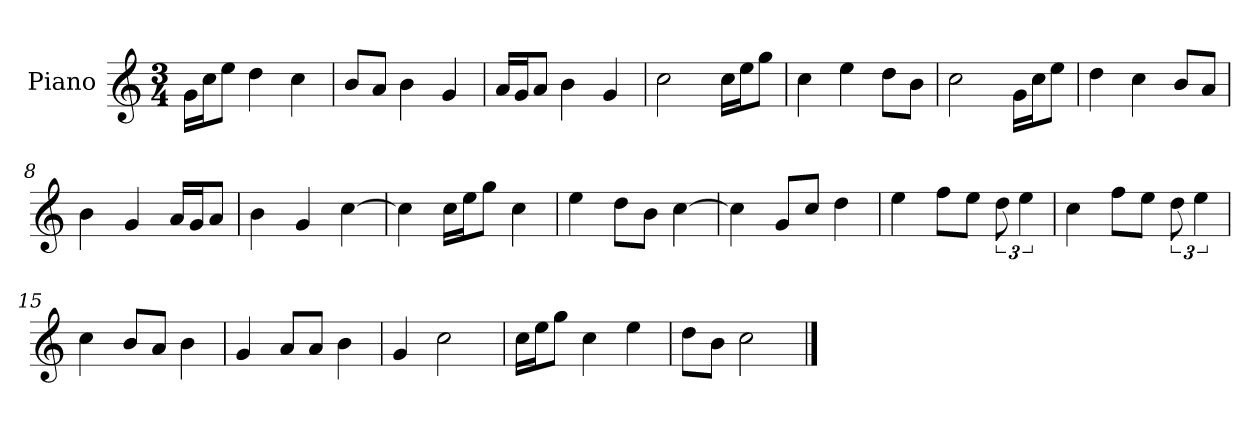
**kern
*part1
*staff1
*I"Piano
*I'P-no
*clefG2
*k[]
*M3/4
*MM180
=1
16g\LL
16cc\J
8ee\J
4dd\
4cc\
=2
8b/L
8a/J
4b\
4g/
=3
16a/LL
16g/J
8a/J
4b\
4g/
=4
2cc\
16cc\LL
16ee\J
8gg\J
=5
4cc\
4ee\
8dd\L
8b\J
=6
2cc\
16g\LL
16cc\J
8ee\J
=7
4dd\
4cc\
8b/L
8a/J
=8
4b\
4g/
16a/LL
16g/J
8a/J
!!LO:LB:g=z
=9
4b\
4g/
[4cc\
=10
4cc\]
16cc\LL
16ee\J
8gg\J
4cc\
=11
4ee\
8dd\L
8b\J
[4cc\
=12
4cc\]
8g/L
8cc/J
4dd\
=13
4ee\
8ff\L
8ee\J
12dd\
6ee\
=14
4cc\
8ff\L
8ee\J
12dd\
6ee\
=15
4cc\
8b/L
8a/J
4b\
=16
4g/
8a/L
8a/J
4b\
=17
4g/
2cc\
!!LO:LB:g=z
=18
16cc\LL
16ee\J
8gg\J
4cc\
4ee\
=19
8dd\L
8b\J
2cc\
==
*-
